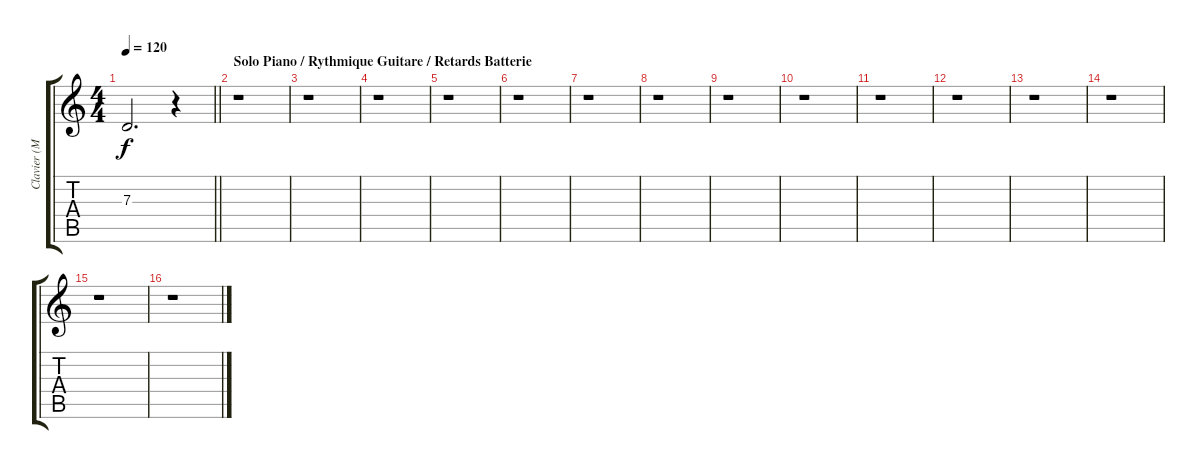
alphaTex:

\track ("Clavier (Main Droite)" "Clavier (M") {instrument stringensemble1}
\staff {score tabs}
\tuning (E4 B3 G3 D3 A2 E2) {hide}
\ts (4 4)
\tempo 120
\clef g2
\barLineRight lightlight
\ks c
7.3{t}.2{d dy f} r.4 |
\section ("" "Solo Piano / Rythmique Guitare / Retards Batterie")
r.1 |
r.1 |
r.1 |
r.1 |
r.1 |
r.1 |
r.1 |
r.1 |
r.1 |
r.1 |
r.1 |
r.1 |
r.1 |
r.1 |
r.1
